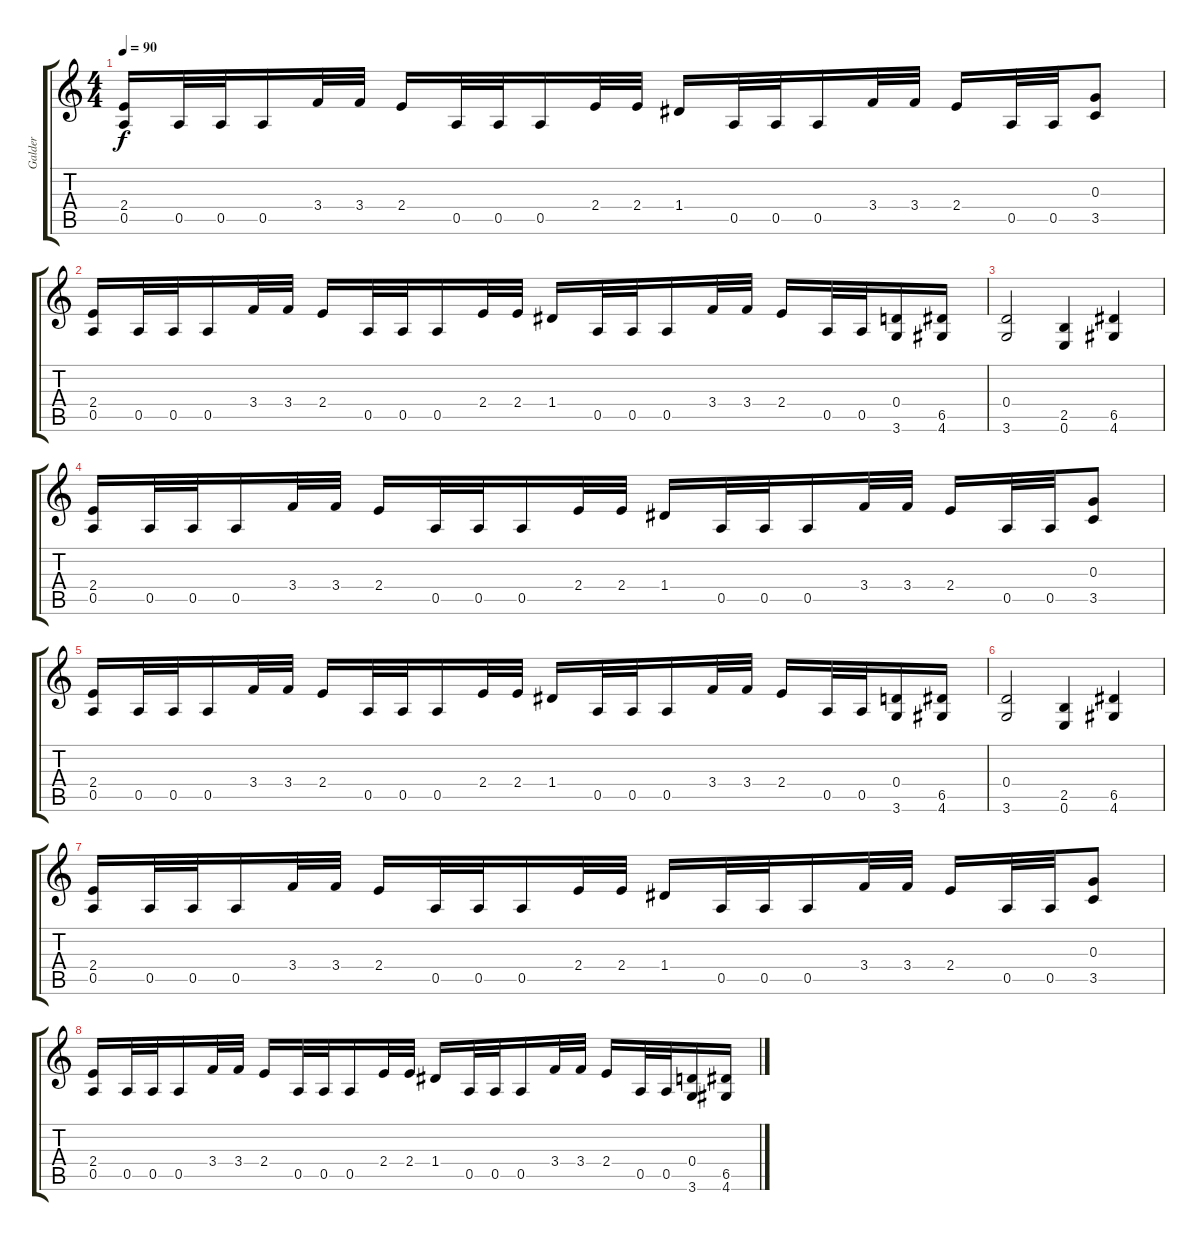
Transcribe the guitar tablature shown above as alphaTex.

\track ("Galder" "Galder") {instrument distortionguitar}
\staff {score tabs}
\tuning (E4 B3 G3 D3 A2 E2) {hide}
\ts (4 4)
\tempo 90
\clef g2
\ks c
(2.4 0.5).16{dy f} 0.5.32 0.5.32 0.5.16 3.4.32 3.4.32 2.4.16 0.5.32 0.5.32 0.5.16 2.4.32 2.4.32 1.4.16 0.5.32 0.5.32 0.5.16 3.4.32 3.4.32 2.4.16 0.5.32 0.5.32 (0.3 3.5).8 |
(2.4 0.5).16 0.5.32 0.5.32 0.5.16 3.4.32 3.4.32 2.4.16 0.5.32 0.5.32 0.5.16 2.4.32 2.4.32 1.4.16 0.5.32 0.5.32 0.5.16 3.4.32 3.4.32 2.4.16 0.5.32 0.5.32 (0.4 3.6).16 (6.5 4.6).16 |
(0.4 3.6).2 (2.5 0.6).4 (6.5 4.6).4 |
(2.4 0.5).16 0.5.32 0.5.32 0.5.16 3.4.32 3.4.32 2.4.16 0.5.32 0.5.32 0.5.16 2.4.32 2.4.32 1.4.16 0.5.32 0.5.32 0.5.16 3.4.32 3.4.32 2.4.16 0.5.32 0.5.32 (0.3 3.5).8 |
(2.4 0.5).16 0.5.32 0.5.32 0.5.16 3.4.32 3.4.32 2.4.16 0.5.32 0.5.32 0.5.16 2.4.32 2.4.32 1.4.16 0.5.32 0.5.32 0.5.16 3.4.32 3.4.32 2.4.16 0.5.32 0.5.32 (0.4 3.6).16 (6.5 4.6).16 |
(0.4 3.6).2 (2.5 0.6).4 (6.5 4.6).4 |
(2.4 0.5).16 0.5.32 0.5.32 0.5.16 3.4.32 3.4.32 2.4.16 0.5.32 0.5.32 0.5.16 2.4.32 2.4.32 1.4.16 0.5.32 0.5.32 0.5.16 3.4.32 3.4.32 2.4.16 0.5.32 0.5.32 (0.3 3.5).8 |
(2.4 0.5).16 0.5.32 0.5.32 0.5.16 3.4.32 3.4.32 2.4.16 0.5.32 0.5.32 0.5.16 2.4.32 2.4.32 1.4.16 0.5.32 0.5.32 0.5.16 3.4.32 3.4.32 2.4.16 0.5.32 0.5.32 (0.4 3.6).16 (6.5 4.6).16
